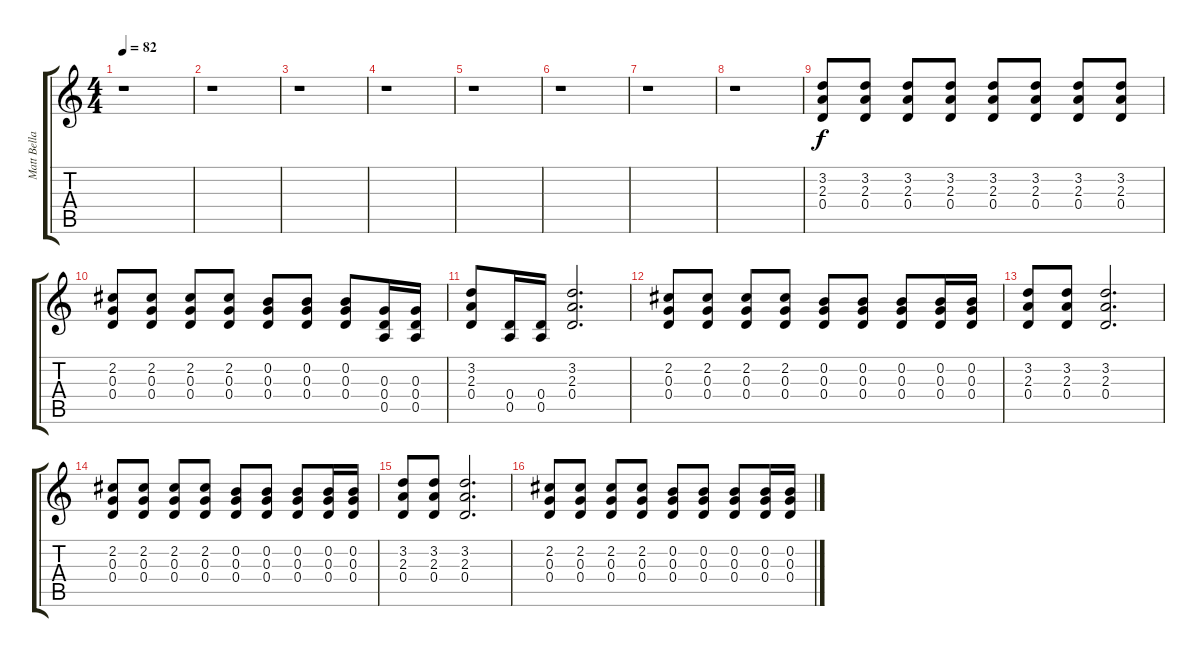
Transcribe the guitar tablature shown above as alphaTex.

\track ("Matt Bellamy" "Matt Bella") {instrument electricguitarclean}
\staff {score tabs}
\tuning (E4 B3 G3 D3 A2 E2) {hide}
\ts (4 4)
\tempo 82
\clef g2
\ks c
r.1{dy f} |
r.1 |
r.1 |
r.1 |
r.1 |
r.1 |
r.1 |
r.1 |
(3.2 2.3 0.4).8{volume 10 instrument electricguitarclean} (3.2 2.3 0.4).8 (3.2 2.3 0.4).8 (3.2 2.3 0.4).8 (3.2 2.3 0.4).8 (3.2 2.3 0.4).8 (3.2 2.3 0.4).8 (3.2 2.3 0.4).8 |
(2.2 0.3 0.4).8 (2.2 0.3 0.4).8 (2.2 0.3 0.4).8 (2.2 0.3 0.4).8 (0.2 0.3 0.4).8 (0.2 0.3 0.4).8 (0.2 0.3 0.4).8 (0.3 0.4 0.5).16 (0.3 0.4 0.5).16 |
(3.2 2.3 0.4).8 (0.4 0.5).16 (0.4 0.5).16 (3.2 2.3 0.4).2{d} |
(2.2 0.3 0.4).8 (2.2 0.3 0.4).8 (2.2 0.3 0.4).8 (2.2 0.3 0.4).8 (0.2 0.3 0.4).8 (0.2 0.3 0.4).8 (0.2 0.3 0.4).8 (0.2 0.3 0.4).16 (0.2 0.3 0.4).16 |
(3.2 2.3 0.4).8 (3.2 2.3 0.4).8 (3.2 2.3 0.4).2{d} |
(2.2 0.3 0.4).8 (2.2 0.3 0.4).8 (2.2 0.3 0.4).8 (2.2 0.3 0.4).8 (0.2 0.3 0.4).8 (0.2 0.3 0.4).8 (0.2 0.3 0.4).8 (0.2 0.3 0.4).16 (0.2 0.3 0.4).16 |
(3.2 2.3 0.4).8 (3.2 2.3 0.4).8 (3.2 2.3 0.4).2{d} |
(2.2 0.3 0.4).8 (2.2 0.3 0.4).8 (2.2 0.3 0.4).8 (2.2 0.3 0.4).8 (0.2 0.3 0.4).8 (0.2 0.3 0.4).8 (0.2 0.3 0.4).8 (0.2 0.3 0.4).16 (0.2 0.3 0.4).16
